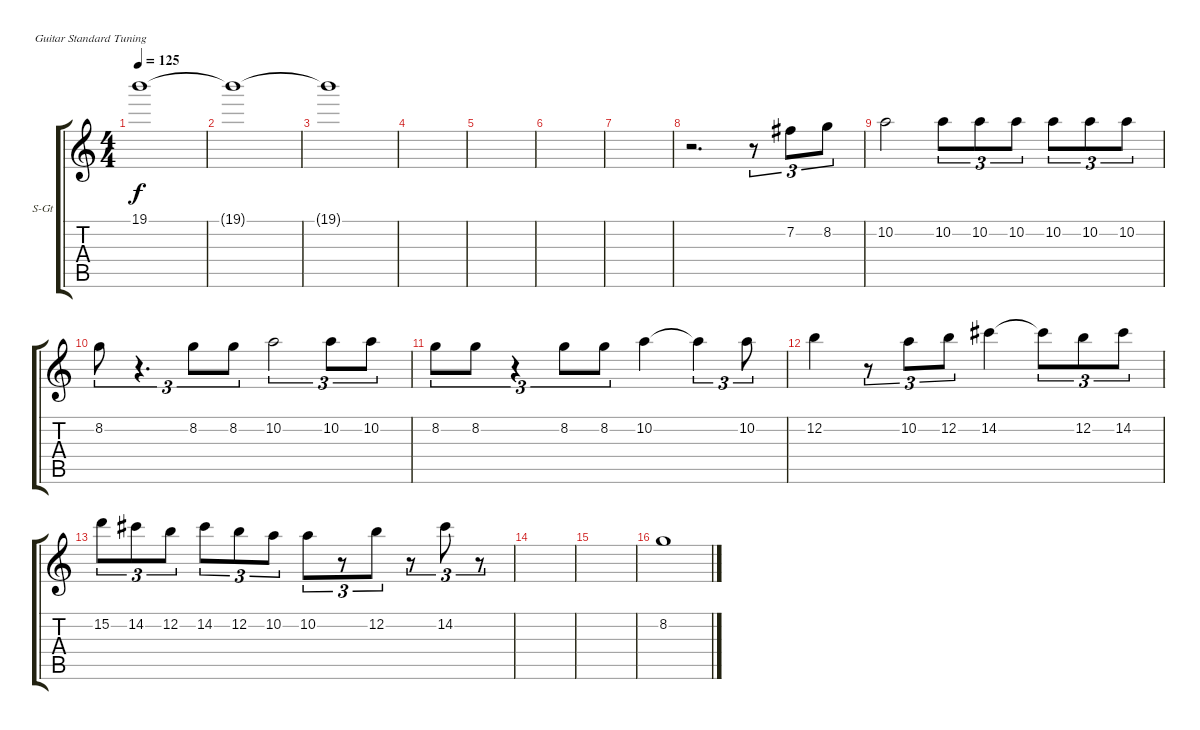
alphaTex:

\defaultSystemsLayout 4
\bracketExtendMode groupsimilarinstruments
\firstSystemTrackNameOrientation horizontal
\otherSystemsTrackNameOrientation horizontal
\track ("Lead string 03" "S-Gt") {instrument acousticguitarsteel}
\staff {score tabs}
\tuning (E4 B3 G3 D3 A2 E2)
\ts (4 4)
\tempo 125
\clef g2
\ks c
19.1.1{dy f} |
19.1{t}.1 |
19.1{t}.1 |
|
|
|
|
r.2{d} r.8{tu (3 2)} 7.2.8{tu (3 2)} 8.2.8{tu (3 2)} |
10.2.2 10.2.8{tu (3 2)} 10.2.8{tu (3 2)} 10.2.8{tu (3 2)} 10.2.8{tu (3 2)} 10.2.8{tu (3 2)} 10.2.8{tu (3 2)} |
8.2.8{tu (3 2)} r.4{d tu (3 2)} 8.2.8{tu (3 2)} 8.2.8{tu (3 2)} 10.2.2{tu (3 2)} 10.2.8{tu (3 2)} 10.2.8{tu (3 2)} |
8.2.8{tu (3 2)} 8.2.8{tu (3 2)} r.4{tu (3 2)} 8.2.8{tu (3 2)} 8.2.8{tu (3 2)} 10.2.4 10.2{t}.4{tu (3 2)} 10.2.8{tu (3 2)} |
12.2.4 r.8{tu (3 2)} 10.2.8{tu (3 2)} 12.2.8{tu (3 2)} 14.2.4 14.2{t}.8{tu (3 2)} 12.2.8{tu (3 2)} 14.2.8{tu (3 2)} |
15.2.8{tu (3 2)} 14.2.8{tu (3 2)} 12.2.8{tu (3 2)} 14.2.8{tu (3 2)} 12.2.8{tu (3 2)} 10.2.8{tu (3 2)} 10.2.8{tu (3 2)} r.8{tu (3 2)} 12.2.8{tu (3 2)} r.8{tu (3 2)} 14.2.8{tu (3 2)} r.8{tu (3 2)} |
|
|
8.2.1
